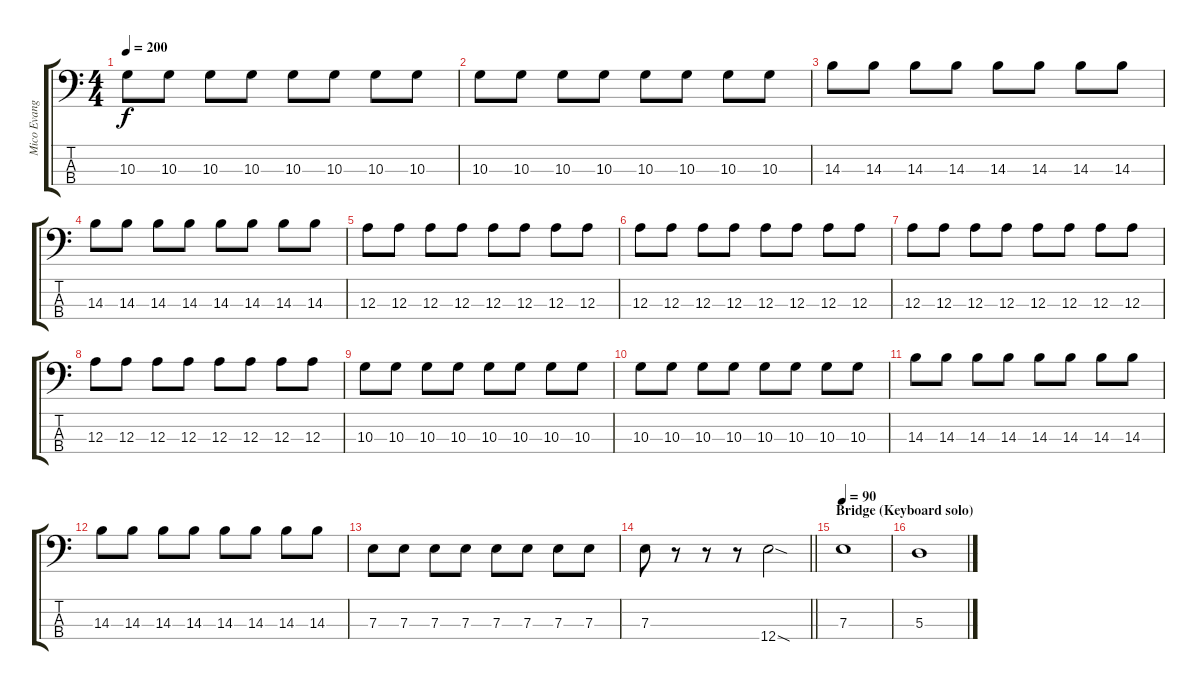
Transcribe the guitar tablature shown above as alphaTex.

\track ("Mico Evangelista (Bass)" "Mico Evang") {instrument electricbassfinger}
\staff {score tabs}
\tuning (G2 D2 A1 E1) {hide}
\ts (4 4)
\tempo 200
\clef f4
\ks c
10.3.8{dy f} 10.3.8 10.3.8 10.3.8 10.3.8 10.3.8 10.3.8 10.3.8 |
10.3.8 10.3.8 10.3.8 10.3.8 10.3.8 10.3.8 10.3.8 10.3.8 |
14.3.8 14.3.8 14.3.8 14.3.8 14.3.8 14.3.8 14.3.8 14.3.8 |
14.3.8 14.3.8 14.3.8 14.3.8 14.3.8 14.3.8 14.3.8 14.3.8 |
12.3.8 12.3.8 12.3.8 12.3.8 12.3.8 12.3.8 12.3.8 12.3.8 |
12.3.8 12.3.8 12.3.8 12.3.8 12.3.8 12.3.8 12.3.8 12.3.8 |
12.3.8 12.3.8 12.3.8 12.3.8 12.3.8 12.3.8 12.3.8 12.3.8 |
12.3.8 12.3.8 12.3.8 12.3.8 12.3.8 12.3.8 12.3.8 12.3.8 |
10.3.8 10.3.8 10.3.8 10.3.8 10.3.8 10.3.8 10.3.8 10.3.8 |
10.3.8 10.3.8 10.3.8 10.3.8 10.3.8 10.3.8 10.3.8 10.3.8 |
14.3.8 14.3.8 14.3.8 14.3.8 14.3.8 14.3.8 14.3.8 14.3.8 |
14.3.8 14.3.8 14.3.8 14.3.8 14.3.8 14.3.8 14.3.8 14.3.8 |
7.3.8 7.3.8 7.3.8 7.3.8 7.3.8 7.3.8 7.3.8 7.3.8 |
\barLineRight lightlight
7.3.8 r.8 r.8 r.8 12.4{sod}.2 |
\section ("" "Bridge (Keyboard solo)")
\tempo 90
7.3.1 |
5.3.1
